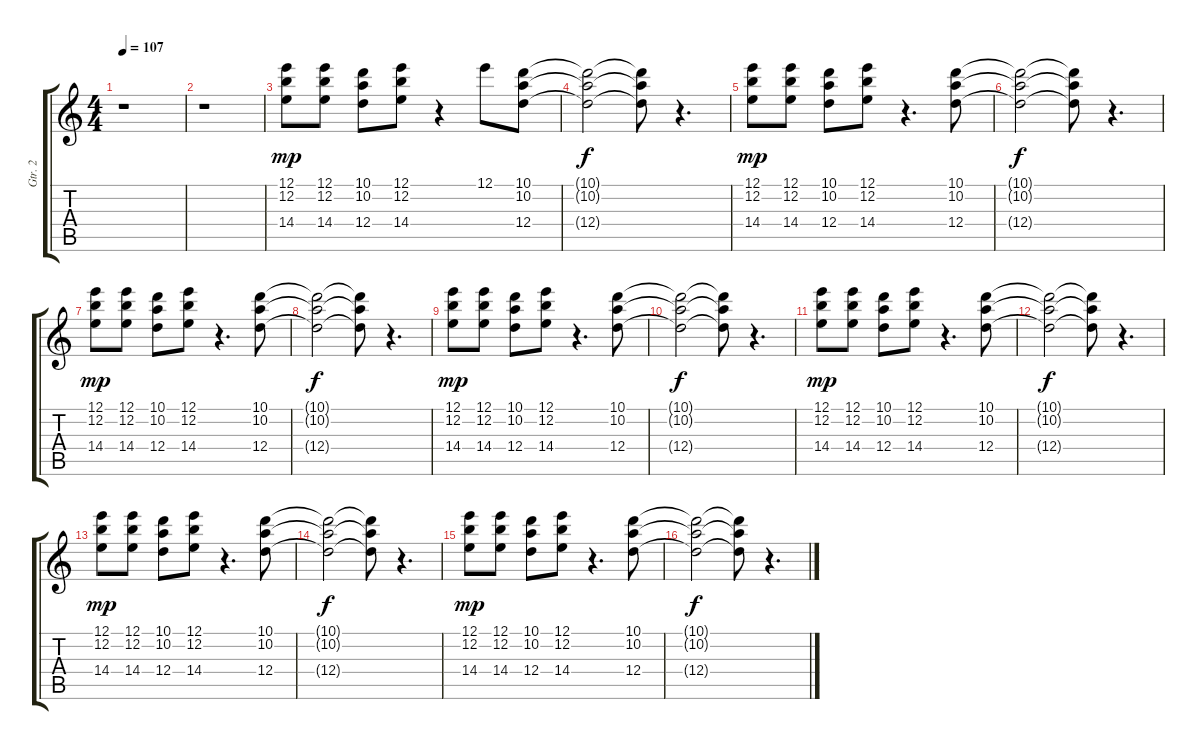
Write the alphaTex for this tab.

\track ("Gtr. 2" "Gtr. 2") {instrument electricguitarclean}
\staff {score tabs}
\tuning (E4 B3 G3 D3 A2 E2) {hide}
\ts (4 4)
\tempo 107
\clef g2
\ks c
r.1{dy mp} |
r.1 |
(12.1 12.2 14.4).8 (12.1 12.2 14.4).8 (10.1 10.2 12.4).8 (12.1 12.2 14.4).8 r.4 12.1.8 (10.1 10.2 12.4).8 |
(10.1{t} 10.2{t} 12.4{t}).2{dy f} (10.1{t} 10.2{t} 12.4{t}).8 r.4{d} |
(12.1 12.2 14.4).8{dy mp} (12.1 12.2 14.4).8 (10.1 10.2 12.4).8 (12.1 12.2 14.4).8 r.4{d} (10.1 10.2 12.4).8 |
(10.1{t} 10.2{t} 12.4{t}).2{dy f} (10.1{t} 10.2{t} 12.4{t}).8 r.4{d} |
(12.1 12.2 14.4).8{dy mp} (12.1 12.2 14.4).8 (10.1 10.2 12.4).8 (12.1 12.2 14.4).8 r.4{d} (10.1 10.2 12.4).8 |
(10.1{t} 10.2{t} 12.4{t}).2{dy f} (10.1{t} 10.2{t} 12.4{t}).8 r.4{d} |
(12.1 12.2 14.4).8{dy mp} (12.1 12.2 14.4).8 (10.1 10.2 12.4).8 (12.1 12.2 14.4).8 r.4{d} (10.1 10.2 12.4).8 |
(10.1{t} 10.2{t} 12.4{t}).2{dy f} (10.1{t} 10.2{t} 12.4{t}).8 r.4{d} |
(12.1 12.2 14.4).8{dy mp} (12.1 12.2 14.4).8 (10.1 10.2 12.4).8 (12.1 12.2 14.4).8 r.4{d} (10.1 10.2 12.4).8 |
(10.1{t} 10.2{t} 12.4{t}).2{dy f} (10.1{t} 10.2{t} 12.4{t}).8 r.4{d} |
(12.1 12.2 14.4).8{dy mp} (12.1 12.2 14.4).8 (10.1 10.2 12.4).8 (12.1 12.2 14.4).8 r.4{d} (10.1 10.2 12.4).8 |
(10.1{t} 10.2{t} 12.4{t}).2{dy f} (10.1{t} 10.2{t} 12.4{t}).8 r.4{d} |
(12.1 12.2 14.4).8{dy mp} (12.1 12.2 14.4).8 (10.1 10.2 12.4).8 (12.1 12.2 14.4).8 r.4{d} (10.1 10.2 12.4).8 |
(10.1{t} 10.2{t} 12.4{t}).2{dy f} (10.1{t} 10.2{t} 12.4{t}).8 r.4{d}
